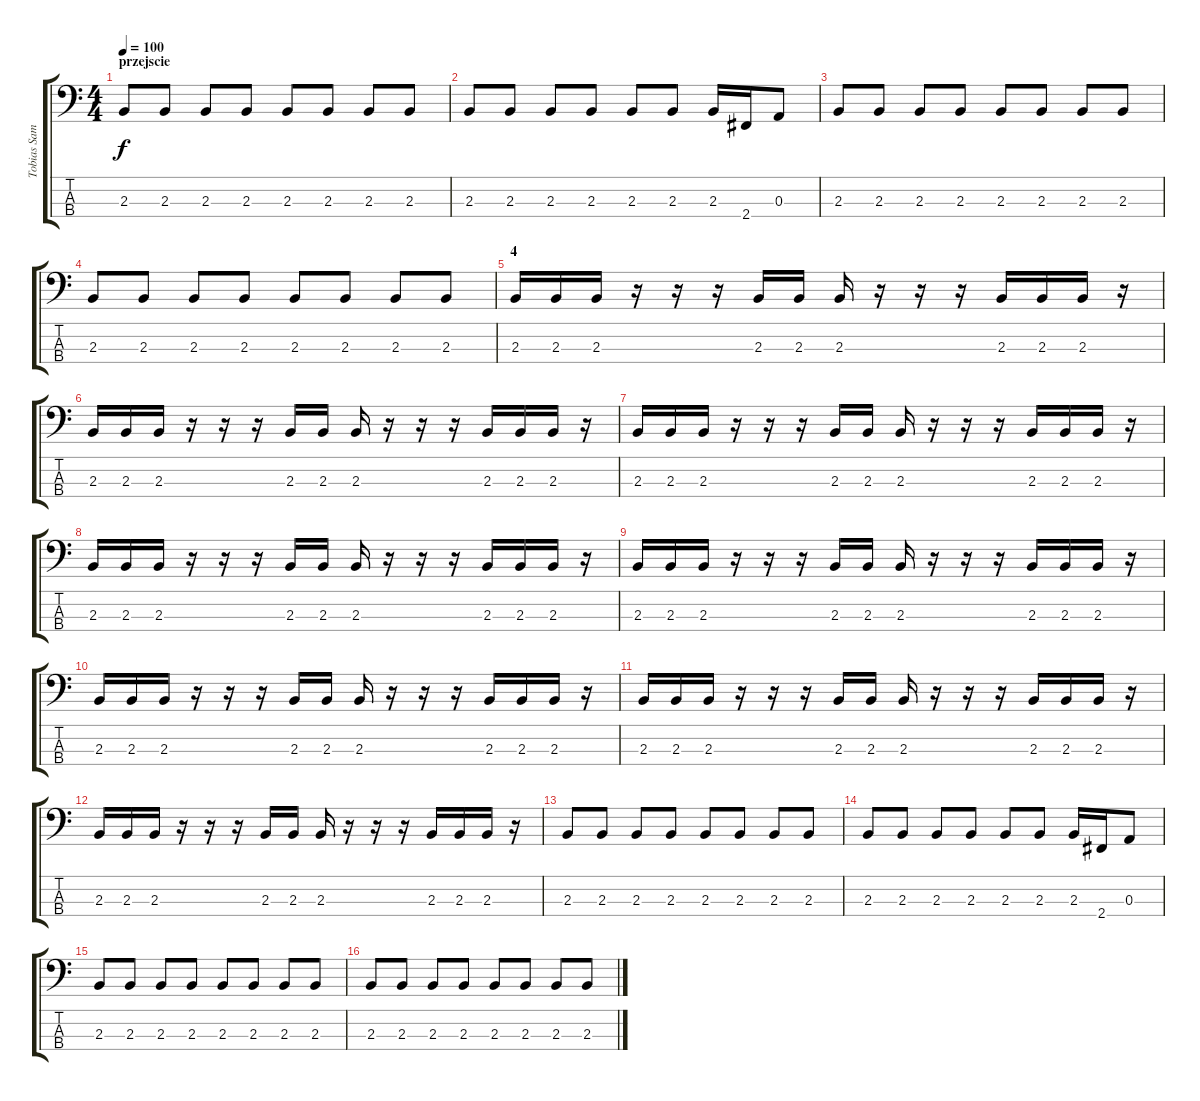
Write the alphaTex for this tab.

\track ("Tobias Sammet" "Tobias Sam") {instrument electricbassfinger}
\staff {score tabs}
\tuning (G2 D2 A1 E1) {hide}
\ts (4 4)
\section ("" "przejscie")
\tempo 100
\clef f4
\ks c
2.3.8{dy f} 2.3.8 2.3.8 2.3.8 2.3.8 2.3.8 2.3.8 2.3.8 |
2.3.8 2.3.8 2.3.8 2.3.8 2.3.8 2.3.8 2.3.16 2.4.16 0.3.8 |
2.3.8 2.3.8 2.3.8 2.3.8 2.3.8 2.3.8 2.3.8 2.3.8 |
2.3.8 2.3.8 2.3.8 2.3.8 2.3.8 2.3.8 2.3.8 2.3.8 |
\section ("" "4")
2.3.16 2.3.16 2.3.16 r.16 r.16 r.16 2.3.16 2.3.16 2.3.16 r.16 r.16 r.16 2.3.16 2.3.16 2.3.16 r.16 |
2.3.16 2.3.16 2.3.16 r.16 r.16 r.16 2.3.16 2.3.16 2.3.16 r.16 r.16 r.16 2.3.16 2.3.16 2.3.16 r.16 |
2.3.16 2.3.16 2.3.16 r.16 r.16 r.16 2.3.16 2.3.16 2.3.16 r.16 r.16 r.16 2.3.16 2.3.16 2.3.16 r.16 |
2.3.16 2.3.16 2.3.16 r.16 r.16 r.16 2.3.16 2.3.16 2.3.16 r.16 r.16 r.16 2.3.16 2.3.16 2.3.16 r.16 |
2.3.16 2.3.16 2.3.16 r.16 r.16 r.16 2.3.16 2.3.16 2.3.16 r.16 r.16 r.16 2.3.16 2.3.16 2.3.16 r.16 |
2.3.16 2.3.16 2.3.16 r.16 r.16 r.16 2.3.16 2.3.16 2.3.16 r.16 r.16 r.16 2.3.16 2.3.16 2.3.16 r.16 |
2.3.16 2.3.16 2.3.16 r.16 r.16 r.16 2.3.16 2.3.16 2.3.16 r.16 r.16 r.16 2.3.16 2.3.16 2.3.16 r.16 |
2.3.16 2.3.16 2.3.16 r.16 r.16 r.16 2.3.16 2.3.16 2.3.16 r.16 r.16 r.16 2.3.16 2.3.16 2.3.16 r.16 |
2.3.8 2.3.8 2.3.8 2.3.8 2.3.8 2.3.8 2.3.8 2.3.8 |
2.3.8 2.3.8 2.3.8 2.3.8 2.3.8 2.3.8 2.3.16 2.4.16 0.3.8 |
2.3.8 2.3.8 2.3.8 2.3.8 2.3.8 2.3.8 2.3.8 2.3.8 |
2.3.8 2.3.8 2.3.8 2.3.8 2.3.8 2.3.8 2.3.8 2.3.8
